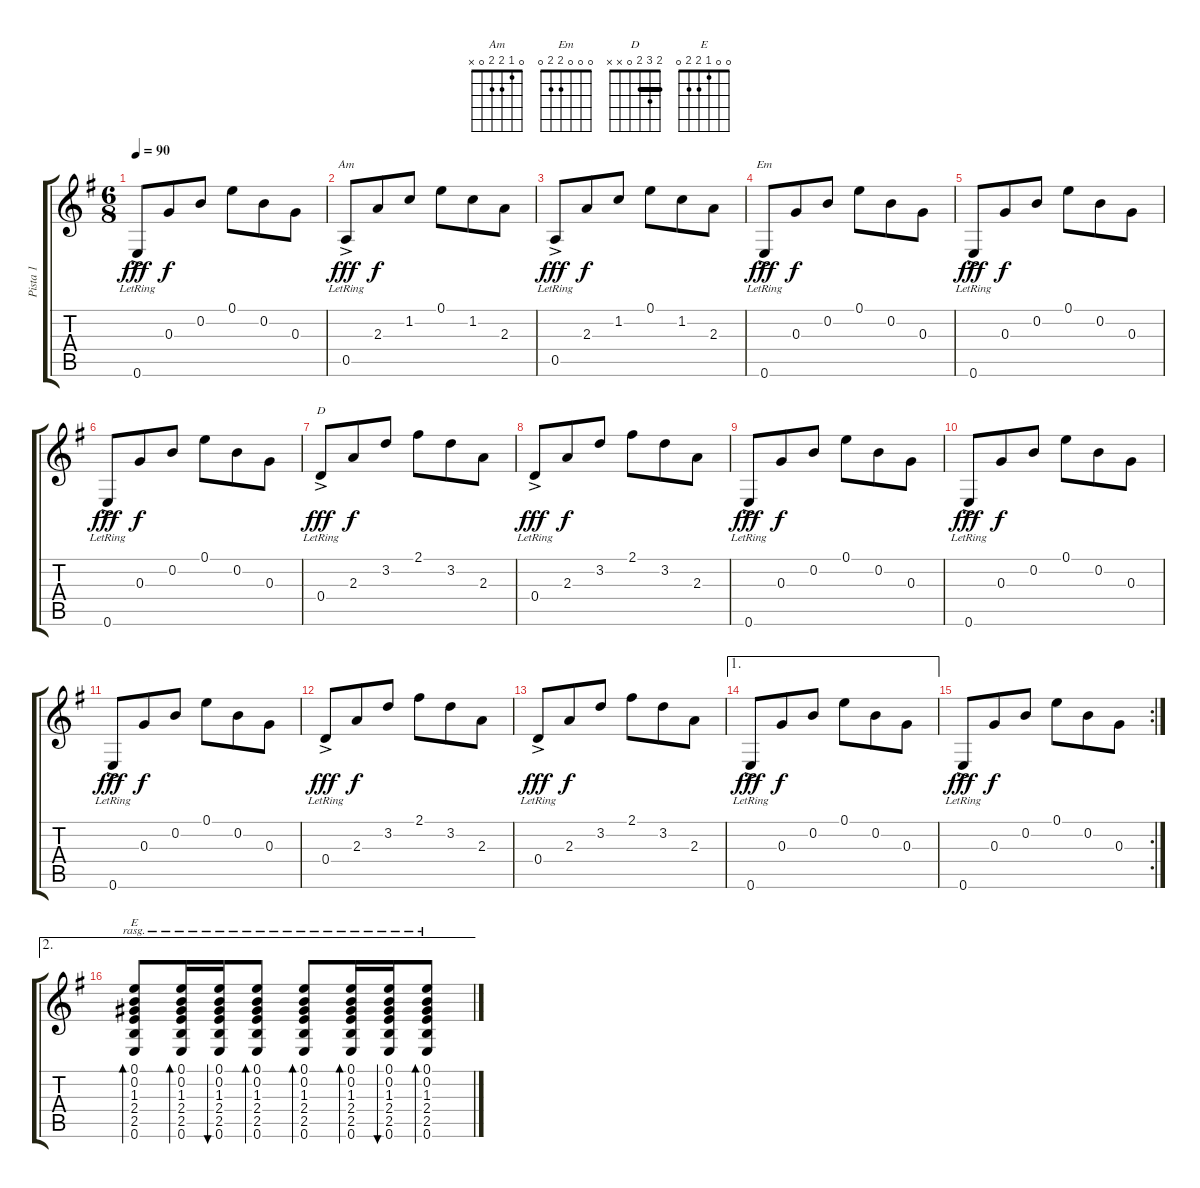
\track ("Pista 1" "Pista 1") {instrument acousticguitarnylon}
\staff {score tabs}
\tuning (E4 B3 G3 D3 A2 E2) {hide}
\chord ("Am" 0 1 2 2 0 x)
\chord ("Em" 0 0 0 2 2 0)
\chord ("D" 2 3 2 0 x x) {barre 2}
\chord ("E" 0 0 1 2 2 0)
\ts (6 8)
\tempo 90
\clef g2
\ks g
0.6{ac lr}.8{dy fff} 0.3.8{dy f} 0.2.8 0.1.8 0.2.8 0.3.8 |
0.5{ac lr}.8{ch "Am" dy fff} 2.3.8{dy f} 1.2.8 0.1.8 1.2.8 2.3.8 |
0.5{ac lr}.8{dy fff} 2.3.8{dy f} 1.2.8 0.1.8 1.2.8 2.3.8 |
0.6{ac lr}.8{ch "Em" dy fff} 0.3.8{dy f} 0.2.8 0.1.8 0.2.8 0.3.8 |
0.6{ac lr}.8{dy fff} 0.3.8{dy f} 0.2.8 0.1.8 0.2.8 0.3.8 |
0.6{ac lr}.8{dy fff} 0.3.8{dy f} 0.2.8 0.1.8 0.2.8 0.3.8 |
0.4{ac lr}.8{ch "D" dy fff} 2.3.8{dy f} 3.2.8 2.1.8 3.2.8 2.3.8 |
0.4{ac lr}.8{dy fff} 2.3.8{dy f} 3.2.8 2.1.8 3.2.8 2.3.8 |
0.6{ac lr}.8{dy fff} 0.3.8{dy f} 0.2.8 0.1.8 0.2.8 0.3.8 |
0.6{ac lr}.8{dy fff} 0.3.8{dy f} 0.2.8 0.1.8 0.2.8 0.3.8 |
0.6{ac lr}.8{dy fff} 0.3.8{dy f} 0.2.8 0.1.8 0.2.8 0.3.8 |
0.4{ac lr}.8{dy fff} 2.3.8{dy f} 3.2.8 2.1.8 3.2.8 2.3.8 |
0.4{ac lr}.8{dy fff} 2.3.8{dy f} 3.2.8 2.1.8 3.2.8 2.3.8 |
\ae 1
0.6{ac lr}.8{dy fff} 0.3.8{dy f} 0.2.8 0.1.8 0.2.8 0.3.8 |
\rc 2
0.6{ac lr}.8{dy fff} 0.3.8{dy f} 0.2.8 0.1.8 0.2.8 0.3.8 |
\ae 2
(0.1 0.2 1.3 2.4 2.5 0.6).8{bd 60 ch "E" rasg ii} (0.1 0.2 1.3 2.4 2.5 0.6).16{bd 120 rasg ii} (0.1 0.2 1.3 2.4 2.5 0.6).16{bu 120 rasg ii} (0.1 0.2 1.3 2.4 2.5 0.6).8{bd 120 rasg ii} (0.1 0.2 1.3 2.4 2.5 0.6).8{bd 120 rasg ii} (0.1 0.2 1.3 2.4 2.5 0.6).16{bd 120 rasg ii} (0.1 0.2 1.3 2.4 2.5 0.6).16{bu 120 rasg ii} (0.1 0.2 1.3 2.4 2.5 0.6).8{bd 120 rasg ii}
